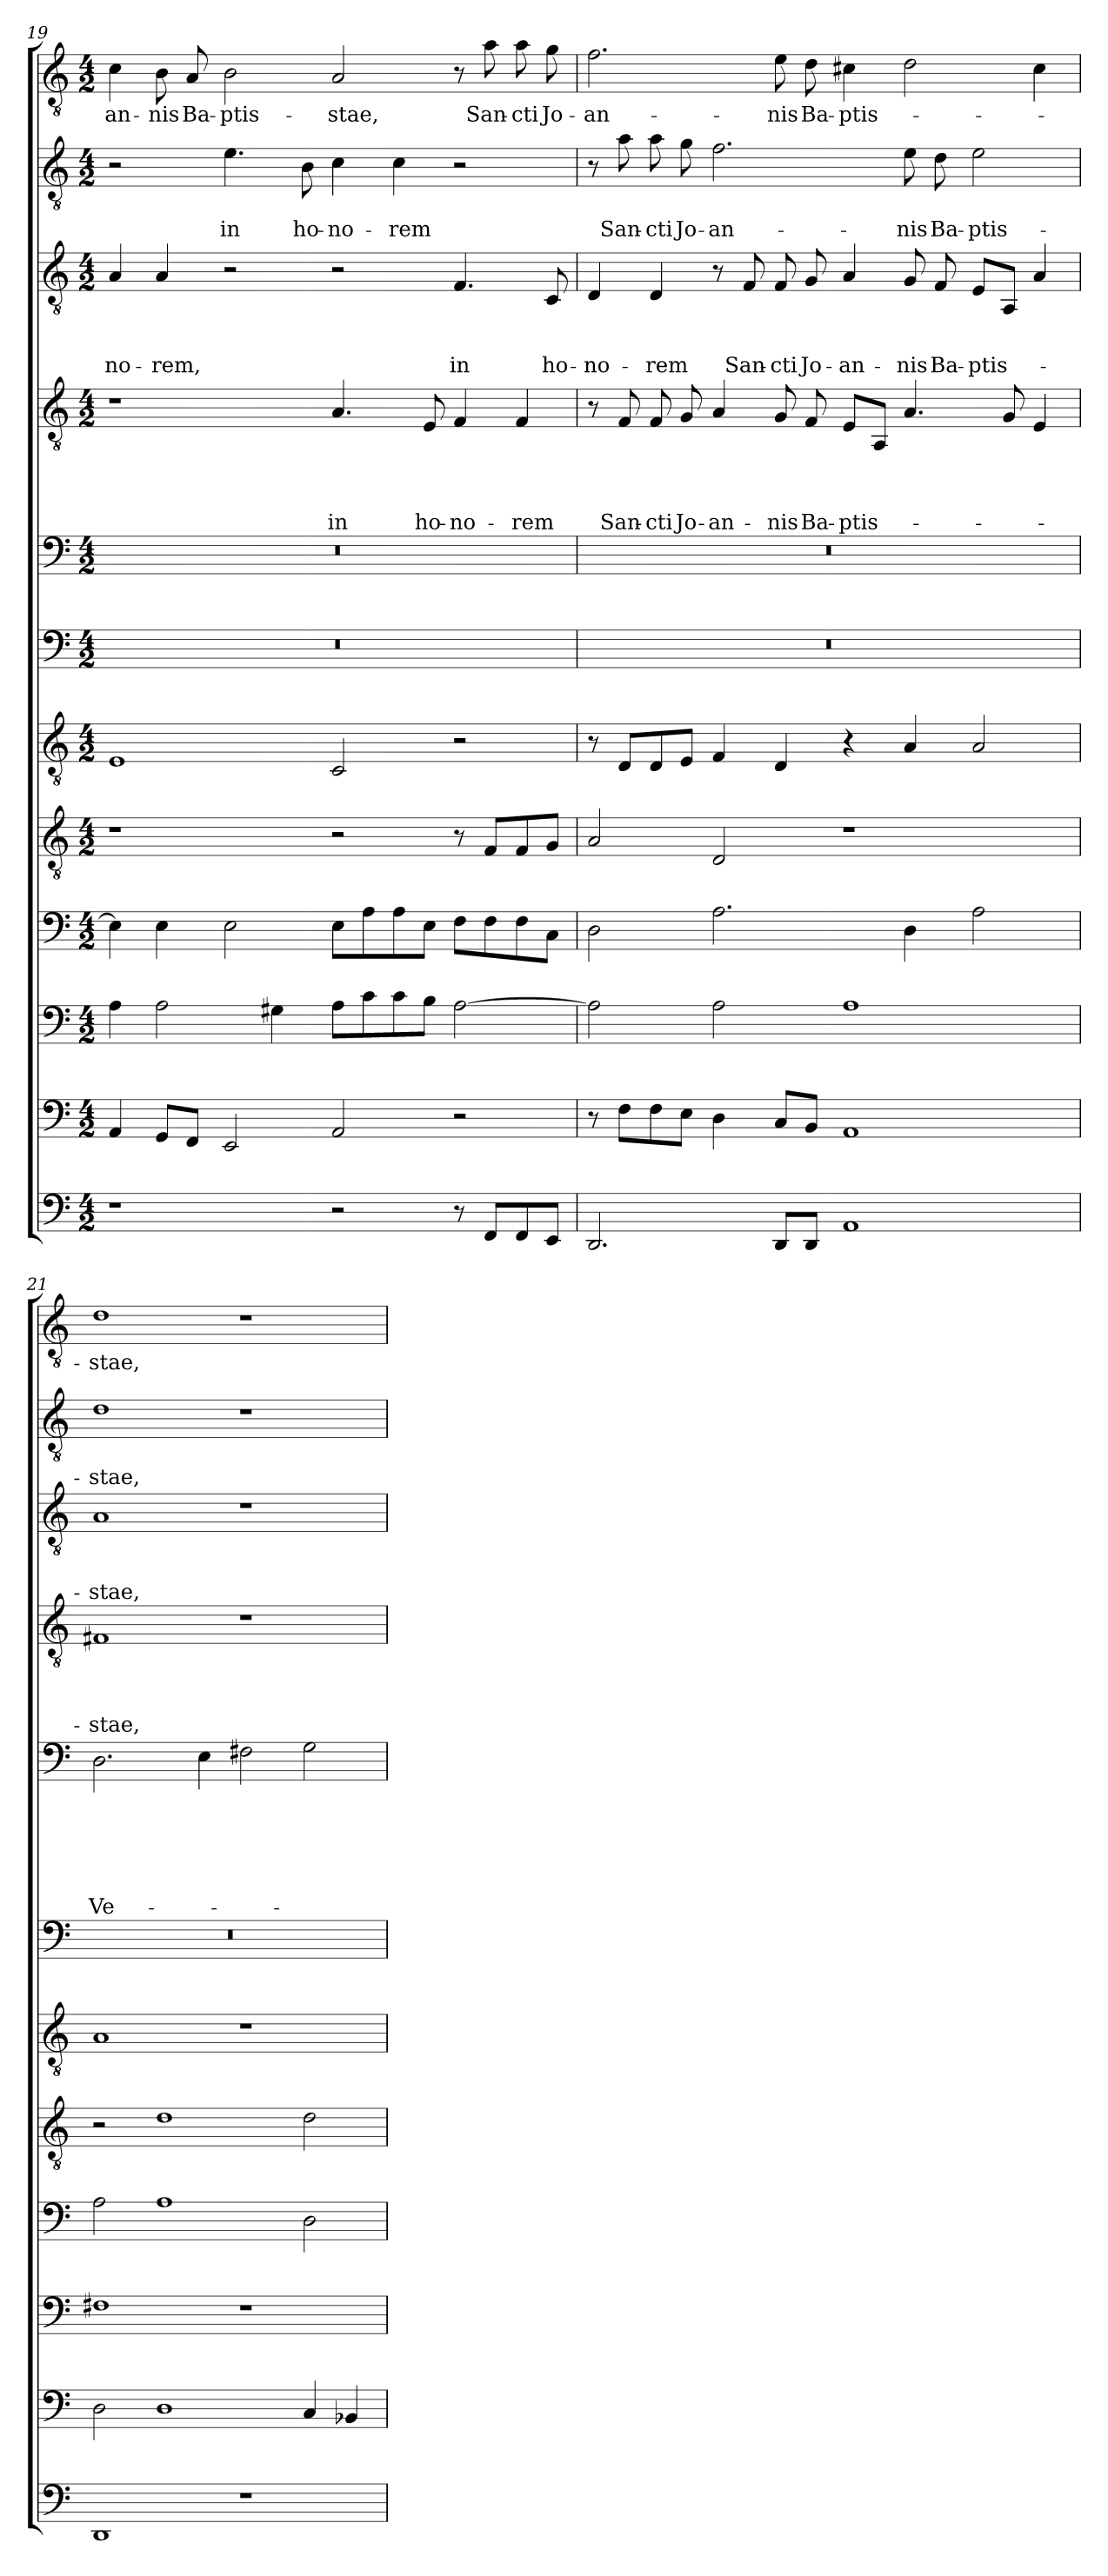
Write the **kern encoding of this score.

**kern	**kern	**kern	**kern	**kern	**kern	**kern	**kern	**text	**text	**text	**text	**text	**text	**kern	**text	**text	**text	**text	**kern	**text	**text	**text	**kern	**text	**text	**kern	**text
*part12	*part11	*part10	*part9	*part8	*part7	*part6	*part5	*part5	*part5	*part5	*part5	*part5	*part5	*part4	*part4	*part4	*part4	*part4	*part3	*part3	*part3	*part3	*part2	*part2	*part2	*part1	*part1
*staff12	*staff11	*staff10	*staff9	*staff8	*staff7	*staff6	*staff5	*staff5	*staff5	*staff5	*staff5	*staff5	*staff5	*staff4	*staff4	*staff4	*staff4	*staff4	*staff3	*staff3	*staff3	*staff3	*staff2	*staff2	*staff2	*staff1	*staff1
*clefF4	*clefF4	*clefF4	*clefF4	*clefGv2	*clefGv2	*clefF4	*clefF4	*	*	*	*	*	*	*clefGv2	*	*	*	*	*clefGv2	*	*	*	*clefGv2	*	*	*clefGv2	*
*k[]	*k[]	*k[]	*k[]	*k[]	*k[]	*k[]	*k[]	*	*	*	*	*	*	*k[]	*	*	*	*	*k[]	*	*	*	*k[]	*	*	*k[]	*
*C:	*C:	*C:	*C:	*C:	*C:	*C:	*C:	*	*	*	*	*	*	*C:	*	*	*	*	*C:	*	*	*	*C:	*	*	*C:	*
*M4/2	*M4/2	*M4/2	*M4/2	*M4/2	*M4/2	*M4/2	*M4/2	*	*	*	*	*	*	*M4/2	*	*	*	*	*M4/2	*	*	*	*M4/2	*	*	*M4/2	*
=19	=19	=19	=19	=19	=19	=19	=19	=19	=19	=19	=19	=19	=19	=19	=19	=19	=19	=19	=19	=19	=19	=19	=19	=19	=19	=19	=19
!	!	!	!	!	!	!	!	!	!	!	!	!	!	!	!	!	!	!	!	!	!	!LO:LY:b	!	!	!	!	!LO:LY:b
1r	4AA/	4A\	4E\]	1r	1E	0r	0r	.	.	.	.	.	.	1r	.	.	.	.	4A/	.	.	-no-	2r	.	.	4c\	-an-
!	!	!	!	!	!	!	!	!	!	!	!	!	!	!	!	!	!	!	!	!	!	!LO:LY:b	!	!	!	!	!LO:LY:b
.	8GG/L	2A\	4E\	.	.	.	.	.	.	.	.	.	.	.	.	.	.	.	4A/	.	.	-rem,	.	.	.	8B\	-nis
!	!	!	!	!	!	!	!	!	!	!	!	!	!	!	!	!	!	!	!	!	!	!	!	!	!	!	!LO:LY:b
.	8FF/J	.	.	.	.	.	.	.	.	.	.	.	.	.	.	.	.	.	.	.	.	.	.	.	.	8A/	Ba-
!	!	!	!	!	!	!	!	!	!	!	!	!	!	!	!	!	!	!	!	!	!	!	!	!	!LO:LY:b	!	!LO:LY:b
.	2EE/	.	2E\	.	.	.	.	.	.	.	.	.	.	.	.	.	.	.	2r	.	.	.	4.e\	.	in	2B\	-ptis-
.	.	4G#\	.	.	.	.	.	.	.	.	.	.	.	.	.	.	.	.	.	.	.	.	.	.	.	.	.
!	!	!	!	!	!	!	!	!	!	!	!	!	!	!	!	!	!	!	!	!	!	!	!	!	!LO:LY:b	!	!
.	.	.	.	.	.	.	.	.	.	.	.	.	.	.	.	.	.	.	.	.	.	.	8B\	.	ho-	.	.
!	!	!	!	!	!	!	!	!	!	!	!	!	!	!	!	!	!	!LO:LY:b	!	!	!	!	!	!	!LO:LY:b	!	!LO:LY:b
2r	2AA/	8A\L	8E\L	2r	2C/	.	.	.	.	.	.	.	.	4.A/	.	.	.	in	2r	.	.	.	4c\	.	-no-	2A/	-stae,
.	.	8c\	8A\	.	.	.	.	.	.	.	.	.	.	.	.	.	.	.	.	.	.	.	.	.	.	.	.
!	!	!	!	!	!	!	!	!	!	!	!	!	!	!	!	!	!	!	!	!	!	!	!	!	!LO:LY:b	!	!
.	.	8c\	8A\	.	.	.	.	.	.	.	.	.	.	.	.	.	.	.	.	.	.	.	4c\	.	-rem	.	.
!	!	!	!	!	!	!	!	!	!	!	!	!	!	!	!	!	!	!LO:LY:b	!	!	!	!	!	!	!	!	!
.	.	8B\J	8E\J	.	.	.	.	.	.	.	.	.	.	8E/	.	.	.	ho-	.	.	.	.	.	.	.	.	.
!	!	!	!	!	!	!	!	!	!	!	!	!	!	!	!	!	!	!LO:LY:b	!	!	!	!LO:LY:b	!	!	!	!	!
8r	2r	[2A\	8F\L	8r	2r	.	.	.	.	.	.	.	.	4F/	.	.	.	-no-	4.F/	.	.	in	2r	.	.	8r	.
!	!	!	!	!	!	!	!	!	!	!	!	!	!	!	!	!	!	!	!	!	!	!	!	!	!	!	!LO:LY:b
8FF/L	.	.	8F\	8F/L	.	.	.	.	.	.	.	.	.	.	.	.	.	.	.	.	.	.	.	.	.	8a\	San-
!	!	!	!	!	!	!	!	!	!	!	!	!	!	!	!	!	!	!LO:LY:b	!	!	!	!	!	!	!	!	!LO:LY:b
8FF/	.	.	8F\	8F/	.	.	.	.	.	.	.	.	.	4F/	.	.	.	-rem	.	.	.	.	.	.	.	8a\	-cti
!	!	!	!	!	!	!	!	!	!	!	!	!	!	!	!	!	!	!	!	!	!	!LO:LY:b	!	!	!	!	!LO:LY:b
8EE/J	.	.	8C\J	8G/J	.	.	.	.	.	.	.	.	.	.	.	.	.	.	8C/	.	.	ho-	.	.	.	8g\	Jo-
=20	=20	=20	=20	=20	=20	=20	=20	=20	=20	=20	=20	=20	=20	=20	=20	=20	=20	=20	=20	=20	=20	=20	=20	=20	=20	=20	=20
!	!	!	!	!	!	!	!	!	!	!	!	!	!	!	!	!	!	!	!	!	!	!LO:LY:b	!	!	!	!	!LO:LY:b
2.DD/	8r	2A\]	2D\	2A/	8r	0r	0r	.	.	.	.	.	.	8r	.	.	.	.	4D/	.	.	-no-	8r	.	.	2.f\	-an-
!	!	!	!	!	!	!	!	!	!	!	!	!	!	!	!	!	!	!LO:LY:b	!	!	!	!	!	!	!LO:LY:b	!	!
.	8F\L	.	.	.	8D/L	.	.	.	.	.	.	.	.	8F/	.	.	.	San-	.	.	.	.	8a\	.	San-	.	.
!	!	!	!	!	!	!	!	!	!	!	!	!	!	!	!	!	!	!LO:LY:b	!	!	!	!LO:LY:b	!	!	!LO:LY:b	!	!
.	8F\	.	.	.	8D/	.	.	.	.	.	.	.	.	8F/	.	.	.	-cti	4D/	.	.	-rem	8a\	.	-cti	.	.
!	!	!	!	!	!	!	!	!	!	!	!	!	!	!	!	!	!	!LO:LY:b	!	!	!	!	!	!	!LO:LY:b	!	!
.	8E\J	.	.	.	8E/J	.	.	.	.	.	.	.	.	8G/	.	.	.	Jo-	.	.	.	.	8g\	.	Jo-	.	.
!	!	!	!	!	!	!	!	!	!	!	!	!	!	!	!	!	!	!LO:LY:b	!	!	!	!	!	!	!LO:LY:b	!	!
.	4D\	2A\	2.A\	2D/	4F/	.	.	.	.	.	.	.	.	4A/	.	.	.	-an-	8r	.	.	.	2.f\	.	-an-	.	.
!	!	!	!	!	!	!	!	!	!	!	!	!	!	!	!	!	!	!	!	!	!	!LO:LY:b	!	!	!	!	!
.	.	.	.	.	.	.	.	.	.	.	.	.	.	.	.	.	.	.	8F/	.	.	San-	.	.	.	.	.
!	!	!	!	!	!	!	!	!	!	!	!	!	!	!	!	!	!	!LO:LY:b	!	!	!	!LO:LY:b	!	!	!	!	!LO:LY:b
8DD/L	8C/L	.	.	.	4D/	.	.	.	.	.	.	.	.	8G/	.	.	.	-nis	8F/	.	.	-cti	.	.	.	8e\	-nis
!	!	!	!	!	!	!	!	!	!	!	!	!	!	!	!	!	!	!LO:LY:b	!	!	!	!LO:LY:b	!	!	!	!	!LO:LY:b
8DD/J	8BB/J	.	.	.	.	.	.	.	.	.	.	.	.	8F/	.	.	.	Ba-	8G/	.	.	Jo-	.	.	.	8d\	Ba-
!	!	!	!	!	!	!	!	!	!	!	!	!	!	!	!	!	!	!LO:LY:b	!	!	!	!LO:LY:b	!	!	!	!	!LO:LY:b
1AA	1AA	1A	.	1r	4r	.	.	.	.	.	.	.	.	8E/L	.	.	.	-ptis-	4A/	.	.	-an-	.	.	.	4c#X\	-ptis-
.	.	.	.	.	.	.	.	.	.	.	.	.	.	8AA/J	.	.	.	.	.	.	.	.	.	.	.	.	.
!	!	!	!	!	!	!	!	!	!	!	!	!	!	!	!	!	!	!	!	!	!	!LO:LY:b	!	!	!LO:LY:b	!	!
.	.	.	4D\	.	4A/	.	.	.	.	.	.	.	.	4.A/	.	.	.	.	8G/	.	.	-nis	8e\	.	-nis	2d\	.
!	!	!	!	!	!	!	!	!	!	!	!	!	!	!	!	!	!	!	!	!	!	!LO:LY:b	!	!	!LO:LY:b	!	!
.	.	.	.	.	.	.	.	.	.	.	.	.	.	.	.	.	.	.	8F/	.	.	Ba-	8d\	.	Ba-	.	.
!	!	!	!	!	!	!	!	!	!	!	!	!	!	!	!	!	!	!	!	!	!	!LO:LY:b	!	!	!LO:LY:b	!	!
.	.	.	2A\	.	2A/	.	.	.	.	.	.	.	.	.	.	.	.	.	8E/L	.	.	-ptis-	2e\	.	-ptis-	.	.
.	.	.	.	.	.	.	.	.	.	.	.	.	.	8G/	.	.	.	.	8AA/J	.	.	.	.	.	.	.	.
.	.	.	.	.	.	.	.	.	.	.	.	.	.	4E/	.	.	.	.	4A/	.	.	.	.	.	.	4c#\	.
!!LO:PB:g=z
=21	=21	=21	=21	=21	=21	=21	=21	=21	=21	=21	=21	=21	=21	=21	=21	=21	=21	=21	=21	=21	=21	=21	=21	=21	=21	=21	=21
!	!	!	!	!	!	!	!	!	!	!	!	!	!LO:LY:b	!	!	!	!	!LO:LY:b	!	!	!	!LO:LY:b	!	!	!LO:LY:b	!	!LO:LY:b
1DD	2D\	1F#X	2A\	2r	1A	0r	2.D\	.	.	.	.	.	Ve-	1F#X	.	.	.	-stae,	1A	.	.	-stae,	1d	.	-stae,	1d	-stae,
.	1D	.	1A	1d	.	.	.	.	.	.	.	.	.	.	.	.	.	.	.	.	.	.	.	.	.	.	.
.	.	.	.	.	.	.	4E\	.	.	.	.	.	.	.	.	.	.	.	.	.	.	.	.	.	.	.	.
1r	.	1r	.	.	1r	.	2F#X\	.	.	.	.	.	.	1r	.	.	.	.	1r	.	.	.	1r	.	.	1r	.
.	4C/	.	2D\	2d\	.	.	2G\	.	.	.	.	.	.	.	.	.	.	.	.	.	.	.	.	.	.	.	.
.	4BB-X/	.	.	.	.	.	.	.	.	.	.	.	.	.	.	.	.	.	.	.	.	.	.	.	.	.	.
=	=	=	=	=	=	=	=	=	=	=	=	=	=	=	=	=	=	=	=	=	=	=	=	=	=	=	=
*-	*-	*-	*-	*-	*-	*-	*-	*-	*-	*-	*-	*-	*-	*-	*-	*-	*-	*-	*-	*-	*-	*-	*-	*-	*-	*-	*-
